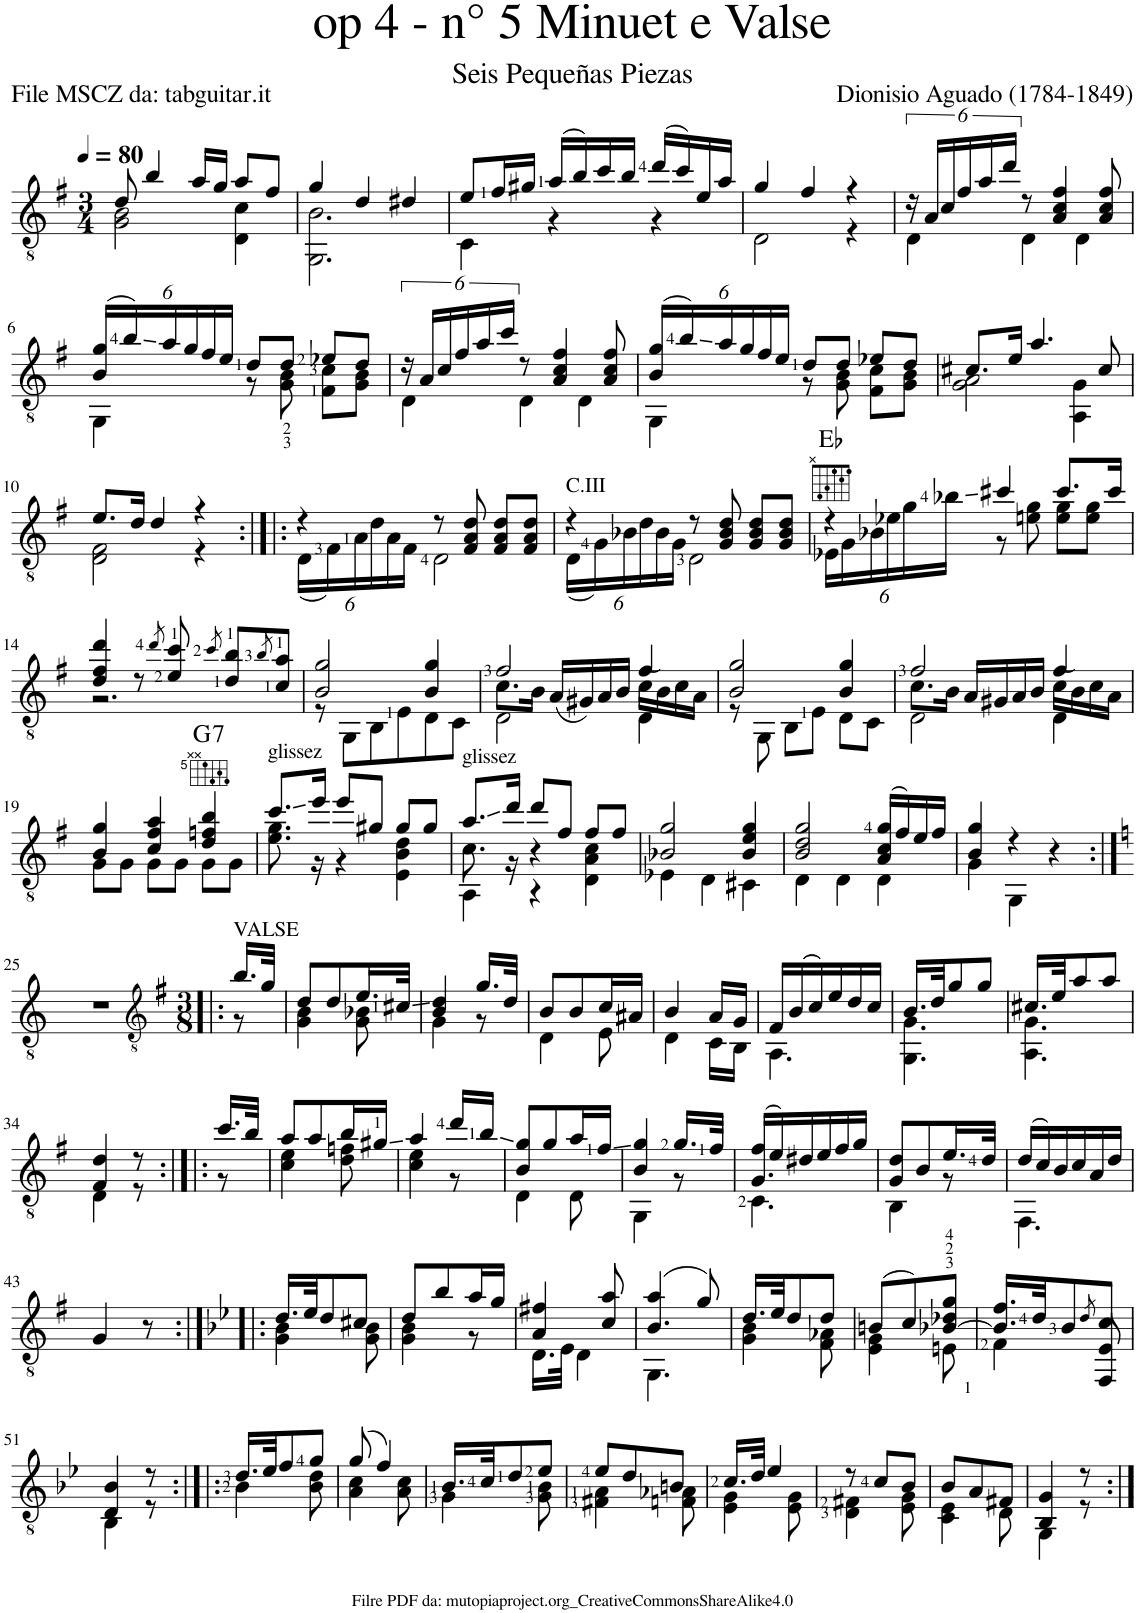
**kern	**harte
*part1	*part1
*staff1	*
*I"Guitar	*
*I'Guit.	*
*clefGv2	*
*k[f#]	*
*M3/4	*
*MM80	*
=1	=1
*^	*
8d/	2G\ 2B\	.
4b/	.	.
16a/LL	.	.
16g/JJ	.	.
8a/L	4D\ 4c\	.
8f#/J	.	.
=2	=2	=2
4g/	2.GG\ 2.B\	.
4d/	.	.
4d#X/	.	.
=3	=3	=3
8e/L	4C\	.
16f#/L	.	.
16g#X/JJ	.	.
(16a/LL	4r	.
16b/)	.	.
16cc/	.	.
16b/JJ	.	.
(16dd/LL	4r	.
16cc/)	.	.
16e/	.	.
16a/JJ	.	.
=4	=4	=4
4g/	2D\	.
4f#/	.	.
4r	4r	.
=5	=5	=5
24r	4D\	.
24A/LL	.	.
24c/	.	.
24f#/	.	.
24a/	.	.
24dd/JJ	.	.
8r	4D\	.
4A/ 4c/ 4f#/	.	.
.	4D\	.
8A/ 8c/ 8f#/	.	.
!!LO:LB:g=z	!!
=6	=6	=6
*Xbrackettup	*	*
(24B/ 24g/LL	4GG\	.
24b/)	.	.
24a/	.	.
24g/	.	.
24f#/	.	.
24e/JJ	.	.
8d/L	8r	.
8d/J	8G\ 8B\	.
8e-X/L	8F#\ 8c\L	.
8d/J	8G\ 8B\J	.
=7	=7	=7
*brackettup	*	*
24r	4D\	.
24A/LL	.	.
24c/	.	.
24f#/	.	.
24a/	.	.
24cc/JJ	.	.
8r	4D\	.
4A/ 4c/ 4f#/	.	.
.	4D\	.
8A/ 8c/ 8f#/	.	.
=8	=8	=8
*Xbrackettup	*	*
(24B/ 24g/LL	4GG\	.
24b/)	.	.
24a/	.	.
24g/	.	.
24f#/	.	.
24e/JJ	.	.
8d/L	8r	.
8d/J	8G\ 8B\	.
8e-X/L	8F#\ 8c\L	.
8d/J	8G\ 8B\J	.
=9	=9	=9
8.c#X/L	2G\ 2A\	.
16e/Jk	.	.
4.a/	.	.
.	4AA\ 4G\	.
8c#/	.	.
!!LO:LB:g=z	!!
=10	=10	=10
8.e/L	2D\ 2F#\	.
16d/Jk	.	.
4d/	.	.
4r	4r	.
=11:|!|:	=11:|!|:	=11:|!|:
4r	(24D\LL	.
.	24F#\)	.
.	24A\	.
.	24d\	.
.	24A\	.
.	24F#\JJ	.
8r	2D\	.
8F#/ 8A/ 8d/	.	.
8F#/ 8A/ 8d/L	.	.
8F#/ 8A/ 8d/J	.	.
=12	=12	=12
!LO:TX:a:t=C.III	!	!
4r	(24D\LL	.
.	24G\)	.
.	24B-X\	.
.	24d\	.
.	24B-\	.
.	24G\JJ	.
8r	2D\	.
8G/ 8B-/ 8d/	.	.
8G/ 8B-/ 8d/L	.	.
8G/ 8B-/ 8d/J	.	.
=13	=13	=13
4r	24E-X\LL	Eb:maj
.	24G\	.
.	24B-X\	.
.	24e-X\	.
.	24g\	.
.	24b-X\JJ	.
4cc#X/	8r	.
.	8en\ 8g\	.
8.cc#/L	8e\ 8g\L	.
.	8e\ 8g\J	.
16cc#/Jk	.	.
!!LO:LB:g=z	!!
=14	=14	=14
4d/ 4f#/ 4dd/	2.r	.
8r	.	.
8qdd/	.	.
8e/ 8cc/	.	.
8qcc/	.	.
8d/ 8b/L	.	.
8qb/	.	.
8c/ 8a/J	.	.
=15	=15	=15
2B/ 2g/	8r	.
.	8GG\L	.
.	8BB\	.
.	8E\	.
4B/ 4g/	8D\	.
.	8C\J	.
=16	=16	=16
*	*^	*
2f#/	8.c\L	2D\	.
.	16B\Jk	.	.
.	(16A/LL	.	.
.	16G#X/)	.	.
.	16A/	.	.
.	16B/JJ	.	.
4f#/	(16c\LL	4D\	.
.	16B\)	.	.
.	16c\	.	.
.	16A\JJ	.	.
*	*v	*v	*
=17	=17	=17
2B/ 2g/	8r	.
.	8GG\	.
.	8BB\L	.
.	8E\J	.
4B/ 4g/	8D\L	.
.	8C\J	.
=18	=18	=18
*	*^	*
2f#/	8.c\L	2D\	.
.	16B\Jk	.	.
.	16A/LL	.	.
.	16G#X/	.	.
.	16A/	.	.
.	16B/JJ	.	.
4f#/	(16c\LL	4D\	.
.	16B\)	.	.
.	16c\	.	.
.	16A\JJ	.	.
*	*v	*v	*
!!LO:LB:g=z
=19	=19	=19
4B/ 4g/	8G\L	.
.	8G\J	.
4c/ 4f#/ 4a/	8G\L	.
.	8G\J	.
!	!	!LO:H:kt=7
4d/ 4fn/ 4b/	8G\L	G:7
.	8G\J	.
=20	=20	=20
!LO:TX:a:t=glissez	!	!
8.cc/L	8.e\ 8.g\	.
16ee/Jk	16r	.
8ee/L	4r	.
8g#X/J	.	.
8g#/L	4E\ 4B\ 4d\	.
8g#/J	.	.
=21	=21	=21
*	*^	*
!LO:TX:a:t=glissez	!	!	!
8.a/L	8.c\	4AA\	.
16dd/Jk	16r	.	.
8dd/L	4r	4r	.
8f#/J	.	.	.
8f#/L	4A\ 4c\	4D\	.
8f#/J	.	.	.
*	*v	*v	*
=22	=22	=22
2B-X/ 2g/	4E-X\	.
.	4D\	.
4B-/ 4e/ 4g/	4C#X\	.
=23	=23	=23
2B/ 2d/ 2g/	4D\	.
.	4D\	.
(16A/ 16c/ 16g/LL	4D\	.
16f#/)	.	.
16e/	.	.
16f#/JJ	.	.
=24	=24	=24
4B/ 4g/	4G\	.
4r	4GG\	.
4r	4ryy	.
*v	*v	*
!!LO:LB:g=z
=25:|!	=25:|!
*k[]	*
2.r	.
=26!|:	=26!|:
*clefGv2	*
*k[f#]	*
*M3/8	*
*^	*
!LO:TX:a:t=VALSE	!	!
16.b/LL	8r	.
32g/JJk	.	.
=27	=27	=27
8d/L	4G\ 4B\	.
8d/	.	.
16.e/L	8G\ 8B-X\	.
32c#X/JJk	.	.
=28	=28	=28
4B/ 4d/	4G\	.
16.g/LL	8r	.
32d/JJk	.	.
=29	=29	=29
8B/L	4D\	.
8B/	.	.
16c/L	8E\	.
16A#X/JJ	.	.
=30	=30	=30
4B/	4D\	.
16A/LL	16C\LL	.
16G/JJ	16BB\JJ	.
=31	=31	=31
16F#/LL	4.AA\	.
(16B/	.	.
16c/)	.	.
16e/	.	.
16d/	.	.
16c/JJ	.	.
=32	=32	=32
16.B/LL	4.GG\ 4.G\	.
32d/JK	.	.
8g/	.	.
8g/J	.	.
=33	=33	=33
16.c#X/LL	4.AA\ 4.G\	.
32e/JK	.	.
8a/	.	.
8a/J	.	.
!!LO:LB:g=z	!!
=34	=34	=34
4F#/ 4d/	4D\	.
8r	8r	.
=35:|!|:	=35:|!|:	=35:|!|:
16.cc/LL	8r	.
32b/JJk	.	.
=36	=36	=36
8a/L	4c\ 4e\	.
8a/	.	.
16b/L	8d\ 8fn\	.
16g#X/JJ	.	.
=37	=37	=37
4a/	4c\ 4e\	.
16dd/LL	8r	.
16b/JJ	.	.
=38	=38	=38
8B/ 8g/L	4D\	.
8g/	.	.
16a/L	8D\	.
16f#/JJ	.	.
=39	=39	=39
4B/ 4g/	4GG\	.
16.g/LL	8r	.
32f#/JJk	.	.
=40	=40	=40
*	*^	*
(16f#/LL	4.C\	4.G/	.
16e/)	.	.	.
16d#X/	.	.	.
16e/	.	.	.
16f#/	.	.	.
16g/JJ	.	.	.
*	*v	*v	*
=41	=41	=41
8G/ 8d/L	4BB\	.
8B/	.	.
16.e/L	8r	.
32d/JJk	.	.
=42	=42	=42
(16d/LL	4.FF#\	.
16c/)	.	.
16B/	.	.
16c/	.	.
16A/	.	.
16d/JJ	.	.
*v	*v	*
!!LO:LB:g=z
=43	=43
4G/	.
8r	.
=44:|!|:	=44:|!|:
*k[b-e-]	*
*^	*
16.d/LL	4G\ 4B-\	.
32e-/JK	.	.
8d/	.	.
8c#X/J	8G\ 8B-\	.
=45	=45	=45
8d/L	4G\ 4B-\	.
8b-/	.	.
16a/L	8r	.
16g/JJ	.	.
=46	=46	=46
4A/ 4f#X/	16.D\LL	.
.	32E-\JJk	.
.	4D\	.
8c/ 8a/	.	.
=47	=47	=47
*	*^	*
(4a/	4.GG\	4.B-/	.
8g/)	.	.	.
*	*v	*v	*
=48	=48	=48
16.d/LL	4G\ 4B-\	.
32e-/JK	.	.
8d/	.	.
8d/J	8F\ 8A-X\	.
=49	=49	=49
(8Bn/L	4E-\ 4G\	.
8c/)	.	.
[8B-X/ 8d-X/ 8g/J	8En\	.
=50	=50	=50
16.B-/] 16.f/LL	4F\	.
32d/JK	.	.
8B-/	.	.
8qd/	.	.
8c/J	8FF/ 8E-/	.
!!LO:LB:g=z	!!
=51	=51	=51
4D/ 4B-/	4BB-\	.
8r	8r	.
=52:|!|:	=52:|!|:	=52:|!|:
16.d/LL	4B-\	.
32e-/JK	.	.
8f/	.	.
8g/J	8B-\ 8d\	.
=53	=53	=53
(8g/	4A\ 4c\	.
4f/)	.	.
.	8A\ 8c\	.
=54	=54	=54
16.B-/LL	4G\	.
32c/JK	.	.
8d/	.	.
8e-/J	8G\ 8B-\	.
=55	=55	=55
8e-/L	4F#X\ 4A\	.
8d/	.	.
8Bn/J	8Fn\ 8A-X\	.
=56	=56	=56
16.c/LL	4E-\ 4G\	.
32d/JJk	.	.
4e-/	.	.
.	8E-\ 8G\	.
=57	=57	=57
8r	4D\ 4F#X\	.
8c/L	.	.
8B-/J	8E-\ 8G\	.
=58	=58	=58
8B-/L	4C\ 4E-\	.
8A/	.	.
8F#X/J	8D\	.
=59	=59	=59
4BB-/ 4G/	4GG\	.
8r	8r	.
*v	*v	*
=:|!	=:|!
*-	*-
